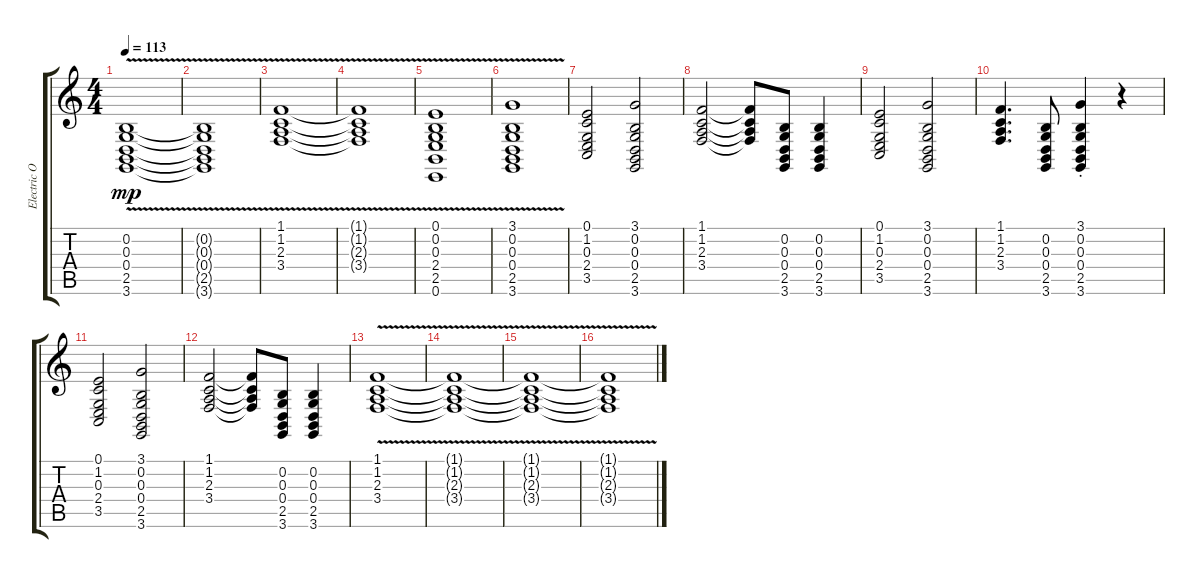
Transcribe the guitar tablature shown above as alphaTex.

\track ("Electric Organ" "Electric O") {instrument electricpiano1}
\staff {score tabs}
\tuning (E4 B3 G3 D3 A2 E2) {hide}
\ts (4 4)
\tempo 113
\clef g2
\ks c
(0.2{v} 0.3{v} 0.4{v} 2.5{v} 3.6{v}).1{dy mp} |
(0.2{v t} 0.3{v t} 0.4{v t} 2.5{v t} 3.6{v t}).1 |
(1.1{v} 1.2{v} 2.3{v} 3.4{v}).1 |
(1.1{v t} 1.2{v t} 2.3{v t} 3.4{v t}).1 |
(0.1{v} 0.2{v} 0.3{v} 2.4{v} 2.5{v} 0.6{v}).1 |
(3.1{v} 0.2{v} 0.3{v} 0.4{v} 2.5{v} 3.6{v}).1 |
(0.1 1.2 0.3 2.4 3.5).2 (3.1 0.2 0.3 0.4 2.5 3.6).2 |
(1.1 1.2 2.3 3.4).2 (1.1{t} 1.2{t} 2.3{t} 3.4{t}).8 (0.2 0.3 0.4 2.5 3.6).8 (0.2 0.3 0.4 2.5 3.6).4 |
(0.1 1.2 0.3 2.4 3.5).2 (3.1 0.2 0.3 0.4 2.5 3.6).2 |
(1.1 1.2 2.3 3.4).4{d} (0.2 0.3 0.4 2.5 3.6).8 (3.1{st} 0.2{st} 0.3{st} 0.4{st} 2.5{st} 3.6{st}).4 r.4 |
(0.1 1.2 0.3 2.4 3.5).2 (3.1 0.2 0.3 0.4 2.5 3.6).2 |
(1.1 1.2 2.3 3.4).2 (1.1{t} 1.2{t} 2.3{t} 3.4{t}).8 (0.2 0.3 0.4 2.5 3.6).8 (0.2 0.3 0.4 2.5 3.6).4 |
(1.1{v} 1.2{v} 2.3{v} 3.4{v}).1 |
(1.1{v t} 1.2{v t} 2.3{v t} 3.4{v t}).1 |
(1.1{v t} 1.2{v t} 2.3{v t} 3.4{v t}).1 |
(1.1{v t} 1.2{v t} 2.3{v t} 3.4{v t}).1
